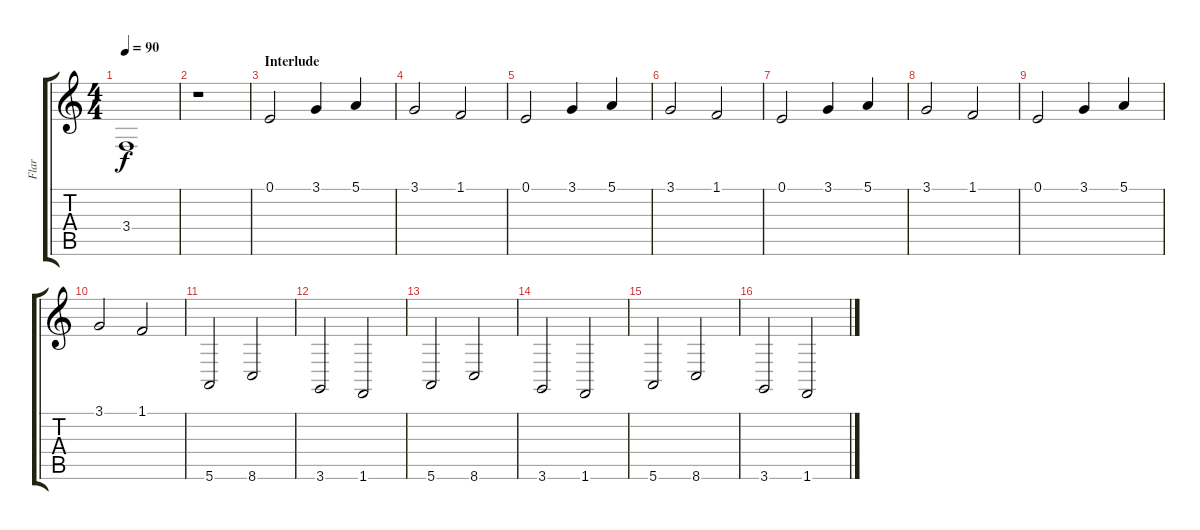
\track ("Flar" "Flar") {instrument synthstrings1}
\staff {score tabs}
\tuning (E4 B3 G3 D3 A2 E2) {hide}
\ts (4 4)
\tempo 90
\clef g2
\ks c
3.4.1{dy f} |
r.1 |
\section ("" "Interlude")
0.1.2 3.1.4 5.1.4 |
3.1.2 1.1.2 |
0.1.2 3.1.4 5.1.4 |
3.1.2 1.1.2 |
0.1.2 3.1.4 5.1.4 |
3.1.2 1.1.2 |
0.1.2 3.1.4 5.1.4 |
3.1.2 1.1.2 |
5.6.2 8.6.2 |
3.6.2 1.6.2 |
5.6.2 8.6.2 |
3.6.2 1.6.2 |
5.6.2 8.6.2 |
3.6.2 1.6.2
